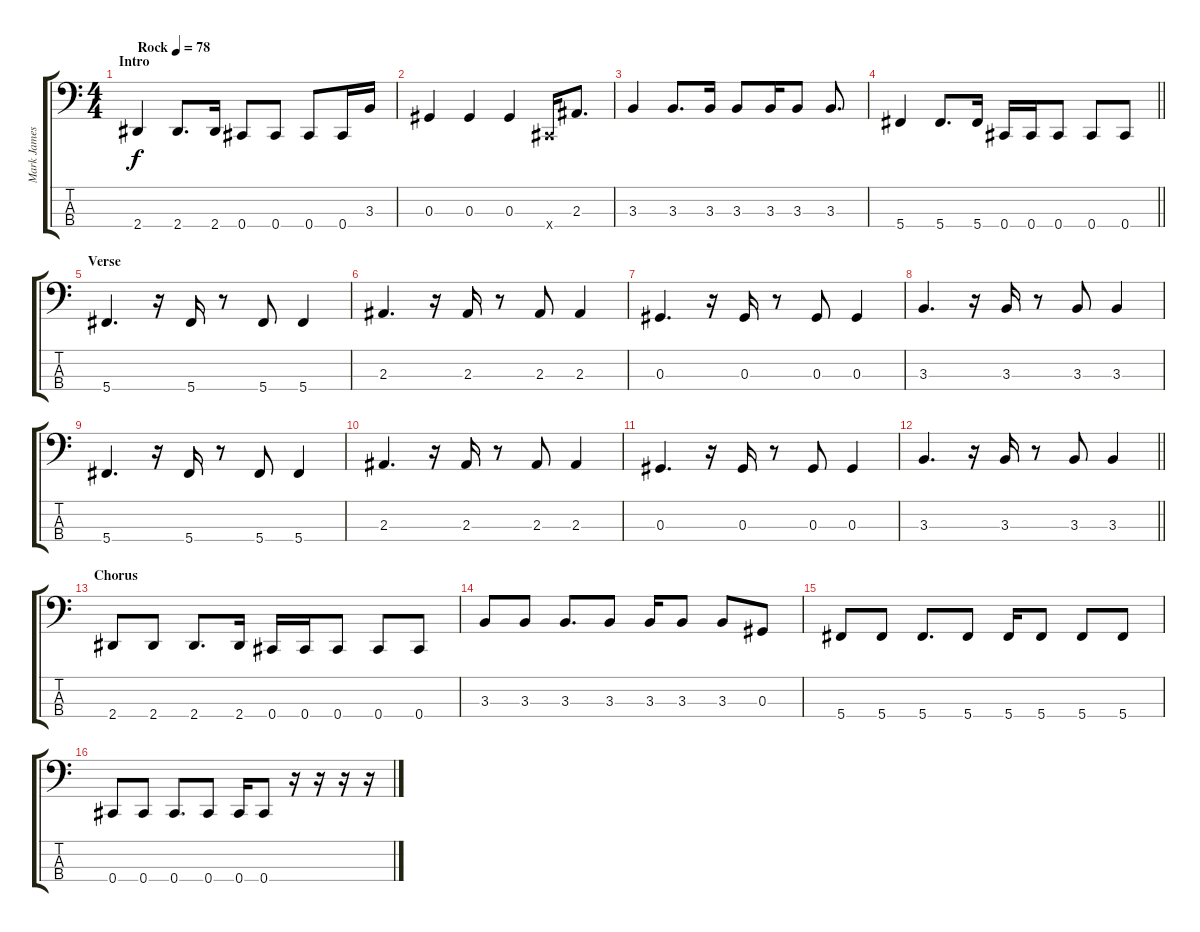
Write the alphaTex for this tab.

\track ("Mark James" "Mark James") {instrument electricbassfinger}
\staff {score tabs}
\tuning (Gb2 Db2 Ab1 Db1) {hide}
\ts (4 4)
\section ("" "Intro")
\tempo (78 "Rock")
\clef f4
\ks c
2.4.4{dy f instrument electricbassfinger} 2.4.8{d} 2.4.16 0.4.8 0.4.8 0.4.8 0.4.16 3.3.16 |
0.3.4 0.3.4 0.3.4 0.4{x}.16 2.3.8{d} |
3.3.4 3.3.8{d} 3.3.16 3.3.8 3.3.16 3.3.8 3.3.8{d} |
\barLineRight lightlight
5.4.4 5.4.8{d} 5.4.16 0.4.16 0.4.16 0.4.8 0.4.8 0.4.8 |
\section ("" "Verse")
5.4.4{d} r.16 5.4.16 r.8 5.4.8 5.4.4 |
2.3.4{d} r.16 2.3.16 r.8 2.3.8 2.3.4 |
0.3.4{d} r.16 0.3.16 r.8 0.3.8 0.3.4 |
3.3.4{d} r.16 3.3.16 r.8 3.3.8 3.3.4 |
5.4.4{d} r.16 5.4.16 r.8 5.4.8 5.4.4 |
2.3.4{d} r.16 2.3.16 r.8 2.3.8 2.3.4 |
0.3.4{d} r.16 0.3.16 r.8 0.3.8 0.3.4 |
\barLineRight lightlight
3.3.4{d} r.16 3.3.16 r.8 3.3.8 3.3.4 |
\section ("" "Chorus")
2.4.8 2.4.8 2.4.8{d} 2.4.16 0.4.16 0.4.16 0.4.8 0.4.8 0.4.8 |
3.3.8 3.3.8 3.3.8{d} 3.3.8 3.3.16 3.3.8 3.3.8 0.3.8 |
5.4.8 5.4.8 5.4.8{d} 5.4.8 5.4.16 5.4.8 5.4.8 5.4.8 |
0.4.8 0.4.8 0.4.8{d} 0.4.8 0.4.16 0.4.8 r.16 r.16 r.16 r.16
